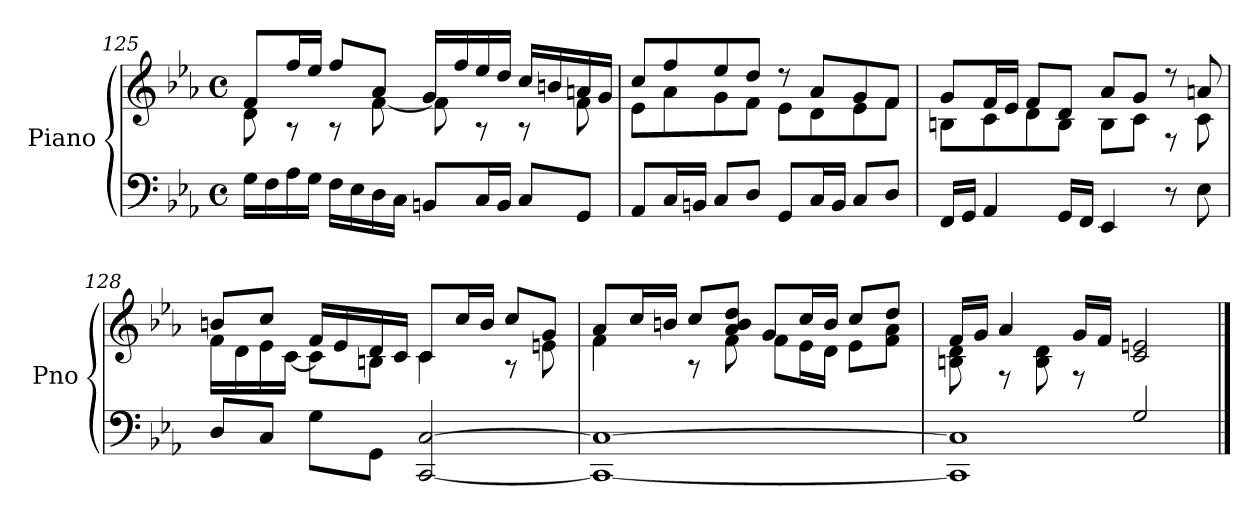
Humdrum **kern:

**kern	**kern
*part1	*part1
*staff2	*staff1
*I"Piano	*
*I'Pno	*
*clefF4	*clefG2
*k[b-e-a-]	*k[b-e-a-]
*M4/4	*M4/4
*met(c)	*met(c)
=125	=125
*	*^
16G\LL	8f/L	8d\
16F\	.	.
16A-\	16ff/L	8rA
16G\JJ	16ee-/JJ	.
16F\LL	8ff/L	8rA
16E-\	.	.
16D\	8a-/J	[8f\
16C\JJ	.	.
8BBn/L	16g/LL	8f\]
.	16ff/	.
16C/L	16ee-/	8rA
16BB/JJ	16dd/JJ	.
8C/L	16cc/LL	8rA
.	16bn/	.
8GG/J	16an/	8f\
.	16g/JJ	.
=126	=126	=126
8AA-/L	8cc/L	8e-\L
16C/L	8ff/	8a-\
16BBn/JJ	.	.
8C/L	8ee-/	8g\
8D/J	8dd/J	8f\J
8GG/L	8r	8e-\L
16C/L	8a-/L	8d\
16BB/JJ	.	.
8C/L	8g/	8e-\
8D/J	8f/J	8f\J
=127	=127	=127
16FF/LL	8g/L	8Bn\L
16GG/JJ	.	.
4AA-/	16f/L	8c\
.	16e-/JJ	.
.	8f/L	8d\
16GG/LL	8d/J	8B\J
16FF/JJ	.	.
4EE-/	8a-/L	8B\L
.	8g/J	8c\J
8r	8r	8rF
8E-\	8an/	8c\
!!LO:LB:g=z	!!
=128	=128	=128
8D/L	8bn/L	16f\LL
.	.	16d\
8C/J	8cc/J	16e-\
.	.	[16c\JJ
8G\L	16f/LL	8c\L]
.	16e-/	.
8GG\J	16d/	8Bn\J
.	16c/JJ	.
[2CC/ [2C/	8c/L	4c\
.	16cc/L	.
.	16b/JJ	.
.	8cc/L	8rA
.	8g/J	8en\
=129	=129	=129
1CC_ 1C_	8a-/L	4f\
.	16cc/L	.
.	16bn/JJ	.
.	8cc/L	8rA
.	8a-/ 8b/ 8dd/J	8f\
.	8g/L	8f\L
.	16cc/L	16e-\L
.	16b/JJ	16d\JJ
.	8cc/L	8e-\L
.	8dd/J	8f\ 8a-\J
=130	=130	=130
*^	*	*
2ryy	1CC] 1C]	16f/LL	8Bn\ 8d\
.	.	16g/JJ	.
.	.	4a-/	8rF
.	.	.	8B\ 8d\
.	.	16g/LL	8rF
.	.	16f/JJ	.
2G/	.	2c/ 2en/	2ryy
*v	*v	*	*
*	*v	*v
==	==
*-	*-
